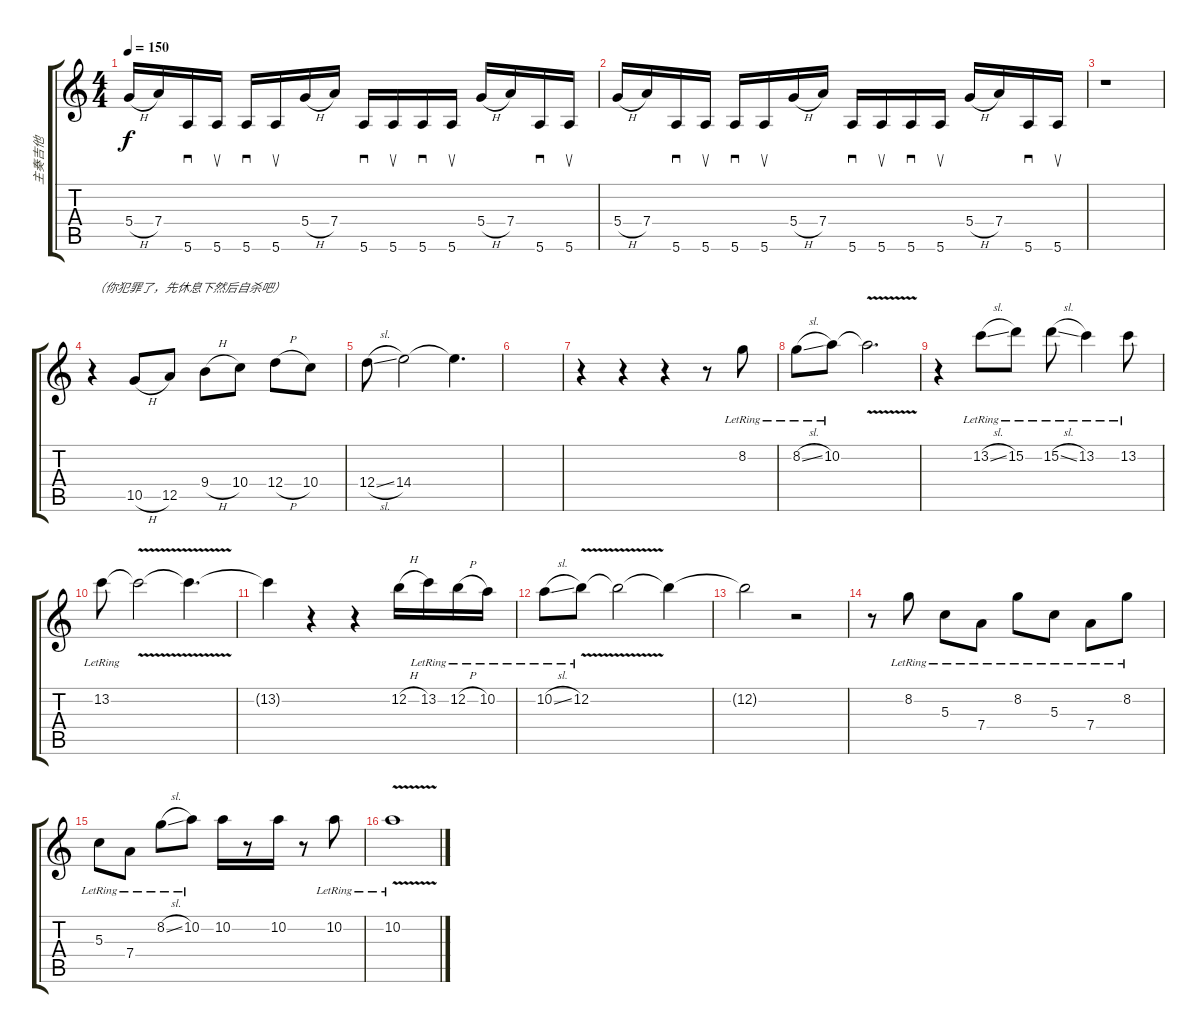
\track ("主奏吉他" "主奏吉他") {instrument overdrivenguitar}
\staff {score tabs}
\tuning (E4 B3 G3 D3 A2 E2) {hide}
\ts (4 4)
\tempo 150
\clef g2
\ks c
5.4{h}.16{dy f} 7.4.16 5.6.16{sd} 5.6.16{su} 5.6.16{sd} 5.6.16{su} 5.4{h}.16 7.4.16 5.6.16{sd} 5.6.16{su} 5.6.16{sd} 5.6.16{su} 5.4{h}.16 7.4.16 5.6.16{sd} 5.6.16{su} |
5.4{h}.16 7.4.16 5.6.16{sd} 5.6.16{su} 5.6.16{sd} 5.6.16{su} 5.4{h}.16 7.4.16 5.6.16{sd} 5.6.16{su} 5.6.16{sd} 5.6.16{su} 5.4{h}.16 7.4.16 5.6.16{sd} 5.6.16{su} |
r.1 |
r.4{txt "（你犯罪了，先休息下然后自杀吧）" volume 11 instrument acousticguitarnylon} 10.5{h}.8 12.5.8 9.4{h}.8 10.4.8 12.4{h}.8 10.4.8 |
12.4{sl}.8 14.4.2 14.4{t}.4{d} |
|
r.4 r.4 r.4 r.8 8.2{lr}.8 |
8.2{sl lr}.8 10.2{lr}.8 10.2{v t}.2{d} |
r.4 13.2{sl lr}.8 15.2{lr}.8 15.2{sl lr}.8 13.2{lr}.4 13.2{lr}.8 |
13.2{lr}.8 13.2{v t}.2 13.2{t}.4{d} |
13.2{t}.4 r.4 r.4 12.2{h}.16 13.2{lr}.16 12.2{h lr}.16 10.2{lr}.16 |
10.2{sl lr}.8 12.2{v lr}.8 12.2{t}.2 12.2{t}.4 |
12.2{t}.2 r.2 |
r.8 8.2{lr}.8 5.3{lr}.8 7.4{lr}.8 8.2{lr}.8 5.3{lr}.8 7.4{lr}.8 8.2{lr}.8 |
5.3{lr}.8 7.4{lr}.8 8.2{sl lr}.8 10.2{lr}.8 10.2.16 r.8 10.2.16 r.8 10.2{lr}.8 |
10.2{v lr}.1
